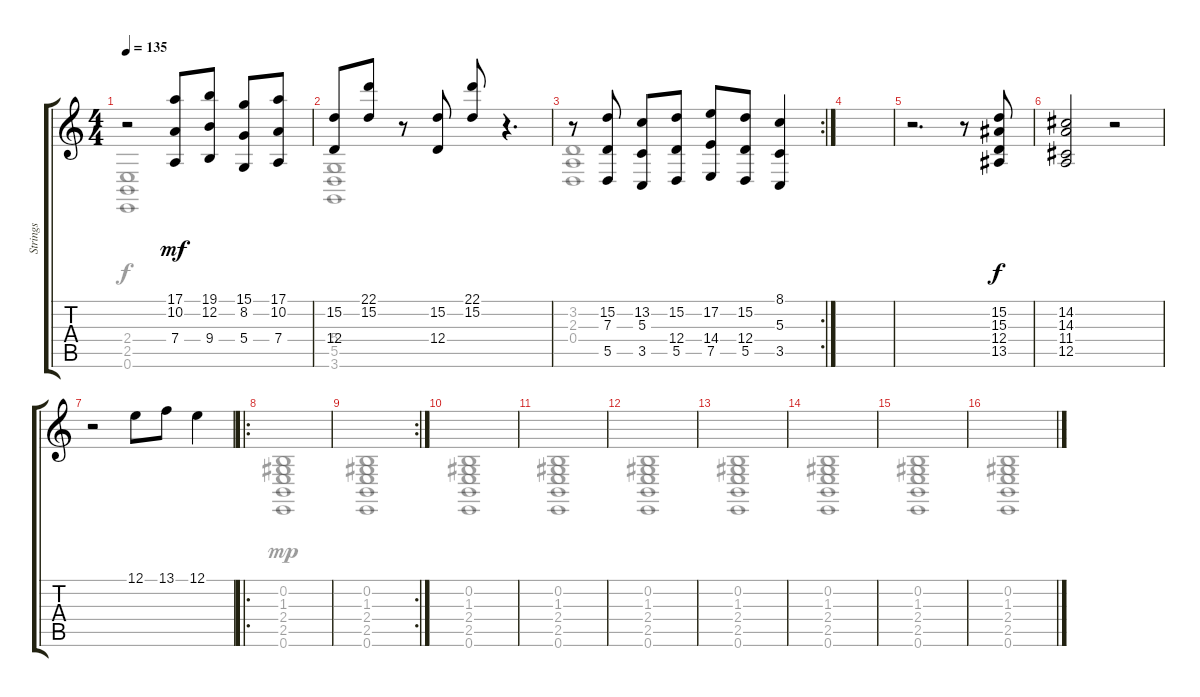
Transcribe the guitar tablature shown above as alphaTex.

\track ("Strings" "Strings") {instrument stringensemble1}
\staff {score tabs}
\tuning (E4 B3 G3 D3 A2 E2) {hide}
\voice
\ts (4 4)
\tempo 135
\clef g2
\ks c
r.2{dy mf} (17.1 10.2 7.4).8 (19.1 12.2 9.4).8 (15.1 8.2 5.4).8 (17.1 10.2 7.4).8 |
(15.2 12.4).8 (22.1 15.2).8 r.8 (15.2 12.4).8 (22.1 15.2).8 r.4{d} |
\rc 2
r.8 (15.2 7.3 5.5).8 (13.2 5.3 3.5).8 (15.2 12.4 5.5).8 (17.2 14.4 7.5).8 (15.2 12.4 5.5).8 (8.1 5.3 3.5).4 |
|
r.2{d} r.8 (15.2 15.3 12.4 13.5).8{dy f} |
(14.2 14.3 11.4 12.5).2 r.2 |
r.2 12.1.8 13.1.8 12.1.4 |
\ro
|
\rc 2
|
|
|
|
|
|
|
\voice
\clef g2
\ottava regular
\simile none
\ks c
(2.4 2.5 0.6).1{dy f} |
(5.4 5.5 3.6).1 |
(3.2 2.3 0.4).1 |
|
|
|
|
(0.2 1.3 2.4 2.5 0.6).1{dy mp} |
(0.2 1.3 2.4 2.5 0.6).1 |
(0.2 1.3 2.4 2.5 0.6).1 |
(0.2 1.3 2.4 2.5 0.6).1 |
(0.2 1.3 2.4 2.5 0.6).1 |
(0.2 1.3 2.4 2.5 0.6).1 |
(0.2 1.3 2.4 2.5 0.6).1 |
(0.2 1.3 2.4 2.5 0.6).1 |
(0.2 1.3 2.4 2.5 0.6).1
